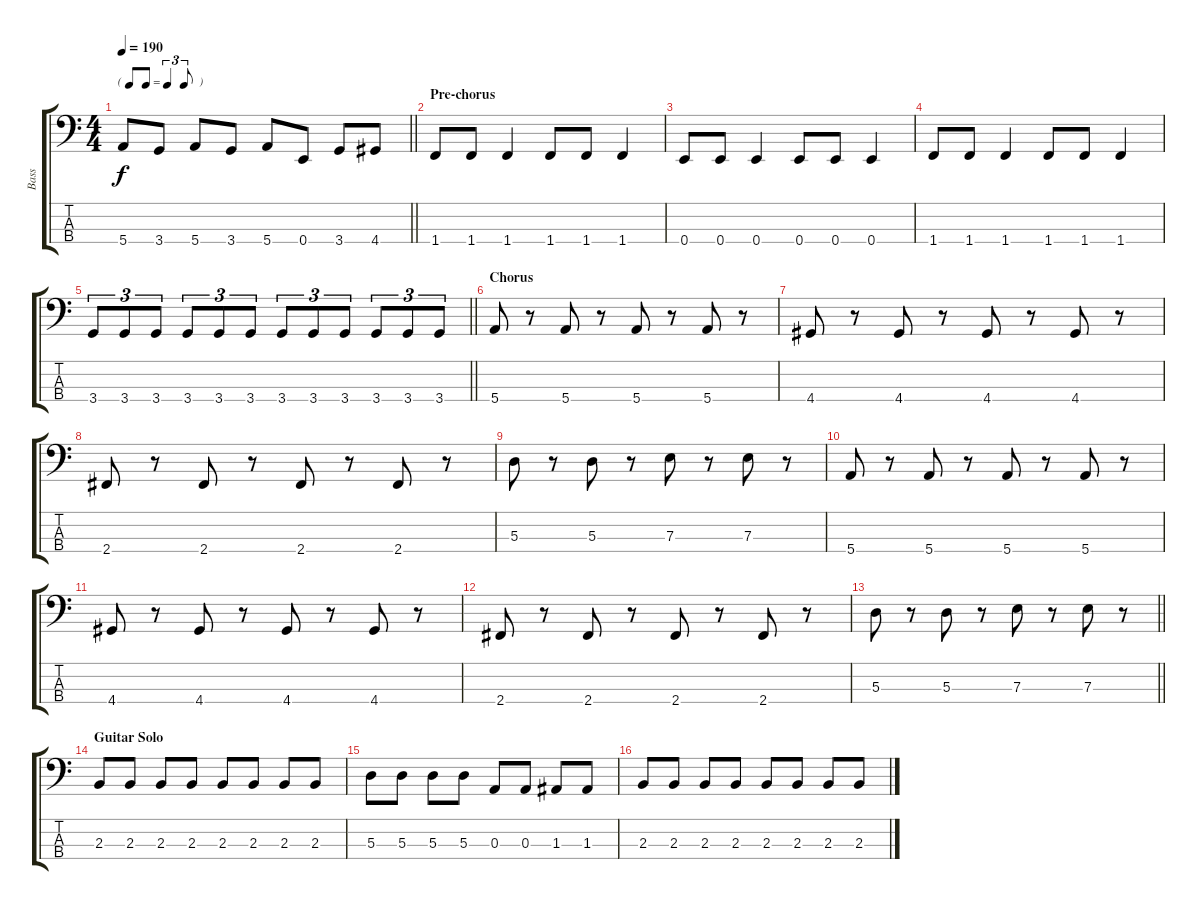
\track ("Bass" "Bass") {instrument electricbassfinger}
\staff {score tabs}
\tuning (G2 D2 A1 E1) {hide}
\ts (4 4)
\tf triplet8th
\tempo 190
\clef f4
\barLineRight lightlight
\ks c
5.4.8{dy f} 3.4.8 5.4.8 3.4.8 5.4.8 0.4.8 3.4.8 4.4.8 |
\section ("" "Pre-chorus")
1.4.8 1.4.8 1.4.4 1.4.8 1.4.8 1.4.4 |
0.4.8 0.4.8 0.4.4 0.4.8 0.4.8 0.4.4 |
1.4.8 1.4.8 1.4.4 1.4.8 1.4.8 1.4.4 |
\barLineRight lightlight
3.4.8{tu (3 2)} 3.4.8{tu (3 2)} 3.4.8{tu (3 2)} 3.4.8{tu (3 2)} 3.4.8{tu (3 2)} 3.4.8{tu (3 2)} 3.4.8{tu (3 2)} 3.4.8{tu (3 2)} 3.4.8{tu (3 2)} 3.4.8{tu (3 2)} 3.4.8{tu (3 2)} 3.4.8{tu (3 2)} |
\section ("" "Chorus")
5.4.8 r.8 5.4.8 r.8 5.4.8 r.8 5.4.8 r.8 |
4.4.8 r.8 4.4.8 r.8 4.4.8 r.8 4.4.8 r.8 |
2.4.8 r.8 2.4.8 r.8 2.4.8 r.8 2.4.8 r.8 |
5.3.8 r.8 5.3.8 r.8 7.3.8 r.8 7.3.8 r.8 |
5.4.8 r.8 5.4.8 r.8 5.4.8 r.8 5.4.8 r.8 |
4.4.8 r.8 4.4.8 r.8 4.4.8 r.8 4.4.8 r.8 |
2.4.8 r.8 2.4.8 r.8 2.4.8 r.8 2.4.8 r.8 |
\barLineRight lightlight
5.3.8 r.8 5.3.8 r.8 7.3.8 r.8 7.3.8 r.8 |
\section ("" "Guitar Solo")
2.3.8 2.3.8 2.3.8 2.3.8 2.3.8 2.3.8 2.3.8 2.3.8 |
5.3.8 5.3.8 5.3.8 5.3.8 0.3.8 0.3.8 1.3.8 1.3.8 |
2.3.8 2.3.8 2.3.8 2.3.8 2.3.8 2.3.8 2.3.8 2.3.8
